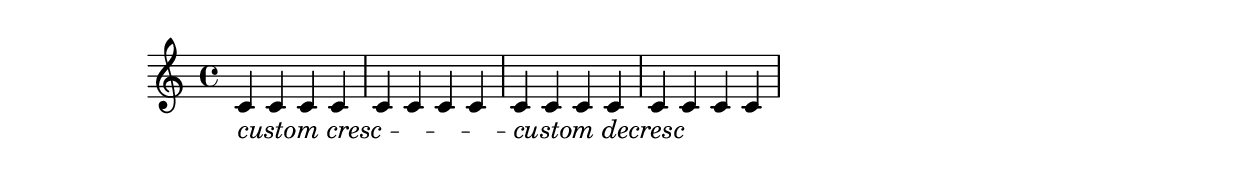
\version "2.13.36"

\header {
  lsrtags = "expressive-marks, tweaks-and-overrides"
  texidoc = "Postfix functions for custom crescendo text spanners.  The spanners
should start on the first note of the measure.  One has to use -\mycresc,
otherwise the spanner start will rather be assigned to the next note.
"
  doctitle = "Dynamics custom text spanner postfix"
}

% Two functions for (de)crescendo spanners where you can explicitly give the
% spanner text.
mycresc =
#(define-music-function (parser location mymarkup) (markup?)
   (make-music 'CrescendoEvent
               'span-direction START
               'span-type 'text
               'span-text mymarkup))
mydecresc =
#(define-music-function (parser location mymarkup) (markup?)
   (make-music 'DecrescendoEvent
               'span-direction START
               'span-type 'text
               'span-text mymarkup))

\relative c' {
  c4-\mycresc "custom cresc" c4 c4 c4 |
  c4 c4 c4 c4 |
  c4-\mydecresc "custom decresc" c4 c4 c4 |
  c4 c4\! c4 c4
}



